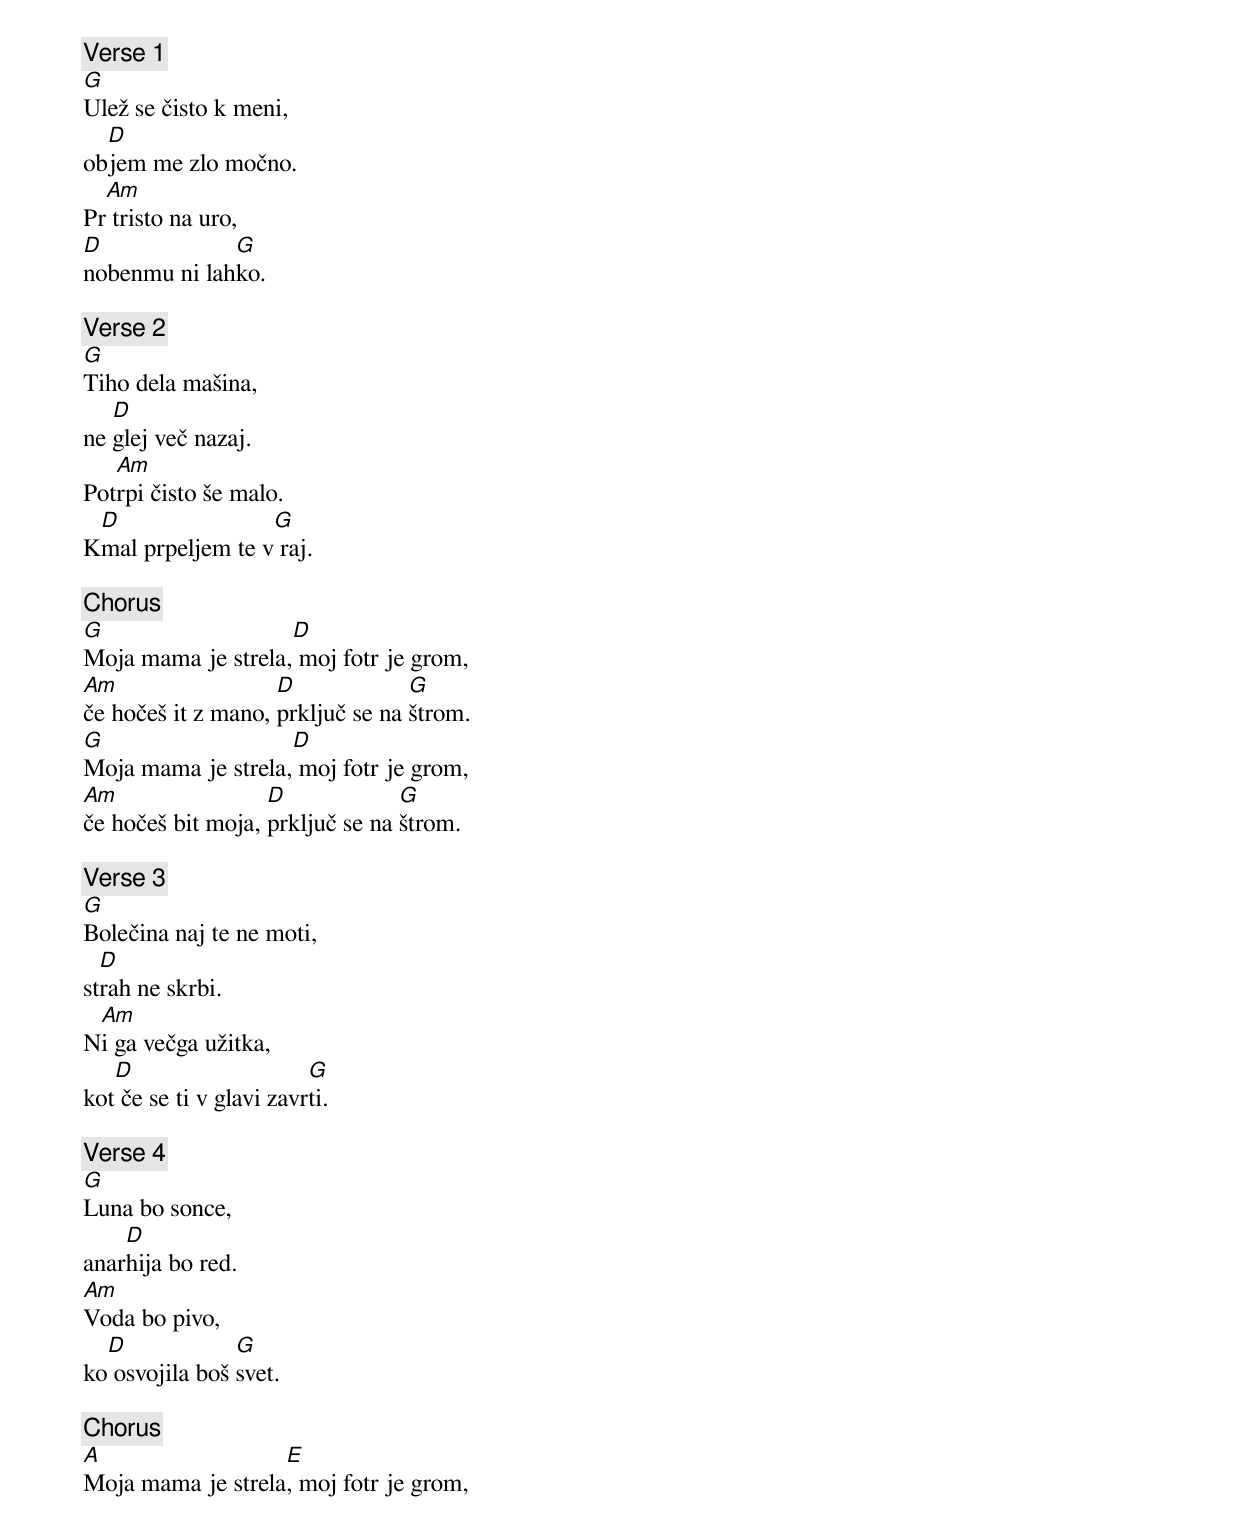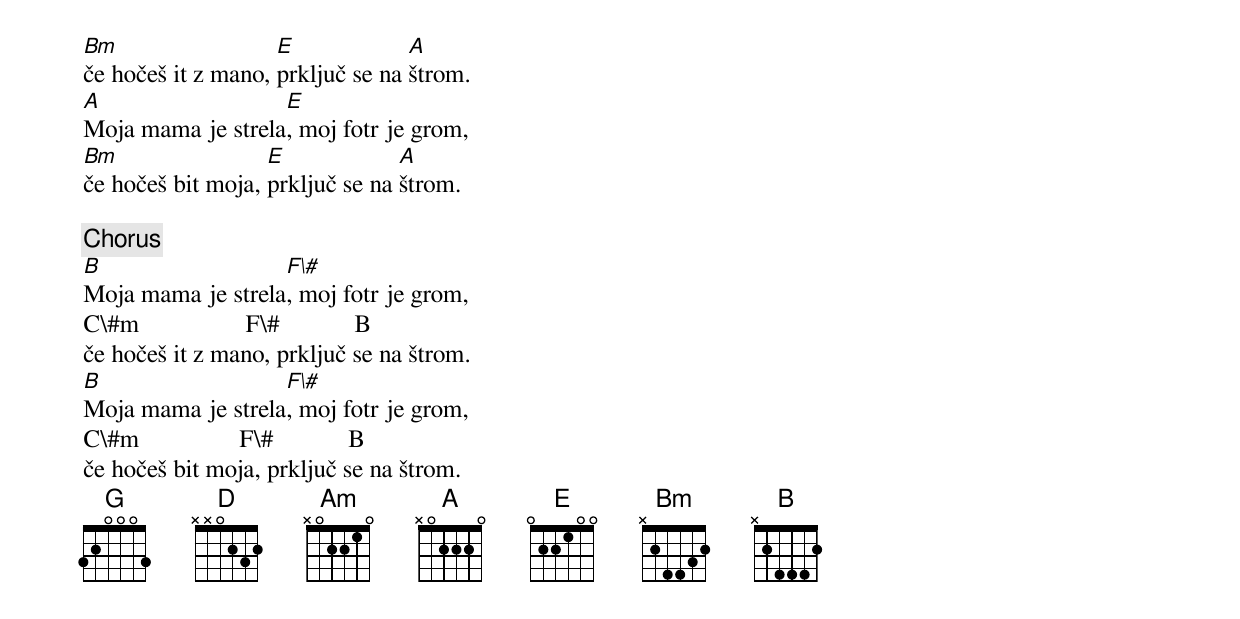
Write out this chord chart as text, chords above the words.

 [Verse 1]
G
Ulež se čisto k meni,
  D
objem me zlo močno.
  Am
Pr tristo na uro,
D             G
nobenmu ni lahko.

[Verse 2]
G
Tiho dela mašina,
   D
ne glej več nazaj.
   Am
Potrpi čisto še malo.
 D                G
Kmal prpeljem te v raj.

[Chorus]
G                   D
Moja mama je strela, moj fotr je grom,
Am                  D             G
če hočeš it z mano, prključ se na štrom.
G                   D
Moja mama je strela, moj fotr je grom,
Am                 D             G
če hočeš bit moja, prključ se na štrom.

[Verse 3]
G
Bolečina naj te ne moti,
  D
strah ne skrbi.
 Am
Ni ga večga užitka,
   D                     G
kot če se ti v glavi zavrti.

[Verse 4]
G
Luna bo sonce,
    D
anarhija bo red.
Am
Voda bo pivo,
  D             G
ko osvojila boš svet.

[Chorus]
A                  E
Moja mama je strela, moj fotr je grom,
Bm                  E             A
če hočeš it z mano, prključ se na štrom.
A                  E
Moja mama je strela, moj fotr je grom,
Bm                 E             A
če hočeš bit moja, prključ se na štrom.

[Chorus]
B                  F\#
Moja mama je strela, moj fotr je grom,
C\#m                 F\#            B
če hočeš it z mano, prključ se na štrom.
B                  F\#
Moja mama je strela, moj fotr je grom,
C\#m                F\#            B
če hočeš bit moja, prključ se na štrom.
